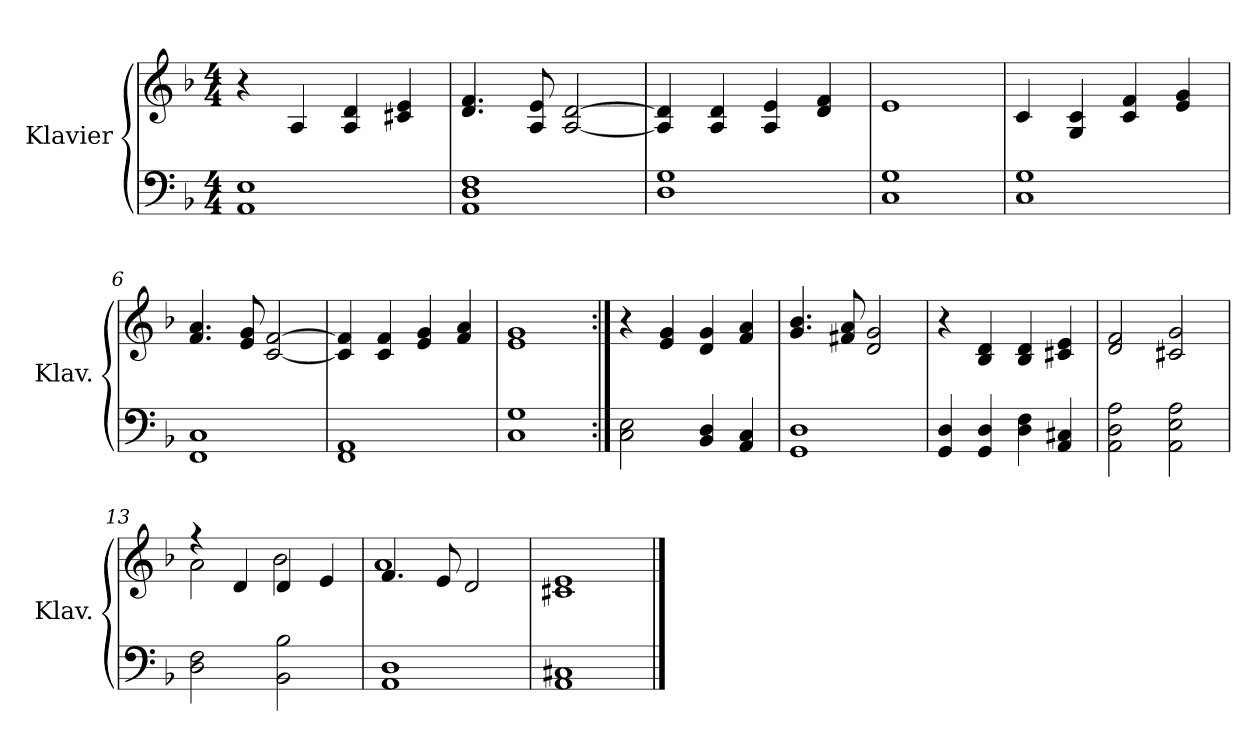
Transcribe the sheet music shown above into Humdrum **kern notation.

**kern	**kern
*part1	*part1
*staff2	*staff1
*I"Klavier	*
*I'Klav.	*
*clefF4	*clefG2
*k[b-]	*k[b-]
*M4/4	*M4/4
=1	=1
1AA 1E	4r
.	4A/
.	4A/ 4d/
.	4c#X/ 4e/
=2	=2
1AA 1D 1F	4.d/ 4.f/
.	8A/ 8e/
.	[2A/ [2d/
=3	=3
1D 1G	4A/] 4d/]
.	4A/ 4d/
.	4A/ 4e/
.	4d/ 4f/
=4	=4
1C 1G	1e
!!LO:LB:g=z
=5	=5
1C 1G	4c/
.	4G/ 4c/
.	4c/ 4f/
.	4e/ 4g/
=6	=6
1FF 1C	4.f/ 4.a/
.	8e/ 8g/
.	[2c/ [2f/
=7	=7
1FF 1AA	4c/] 4f/]
.	4c/ 4f/
.	4e/ 4g/
.	4f/ 4a/
=8	=8
1C 1G	1e 1g
!!LO:LB:g=z
=9:|!	=9:|!
2C\ 2E\	4r
.	4e/ 4g/
4BB-/ 4D/	4d/ 4g/
4AA/ 4C/	4f/ 4a/
=10	=10
1GG 1D	4.g/ 4.b-/
.	8f#X/ 8a/
.	2d/ 2g/
=11	=11
4GG/ 4D/	4r
4GG/ 4D/	4B-/ 4d/
4D\ 4F\	4B-/ 4d/
4AA/ 4C#X/	4c#X/ 4e/
!!LO:LB:g=z
=12	=12
2AA\ 2D\ 2A\	2d/ 2f/
2AA\ 2E\ 2A\	2c#X/ 2g/
=13	=13
*	*^
2D\ 2F\	4r	2a\
.	4d/	.
2BB-\ 2B-\	4d/	2b-\
.	4e/	.
=14	=14	=14
1AA 1D	4.f/	1a
.	8e/	.
.	2d/	.
*	*v	*v
=15	=15
1AA 1C#X	1c#X 1e
==	==
*-	*-
